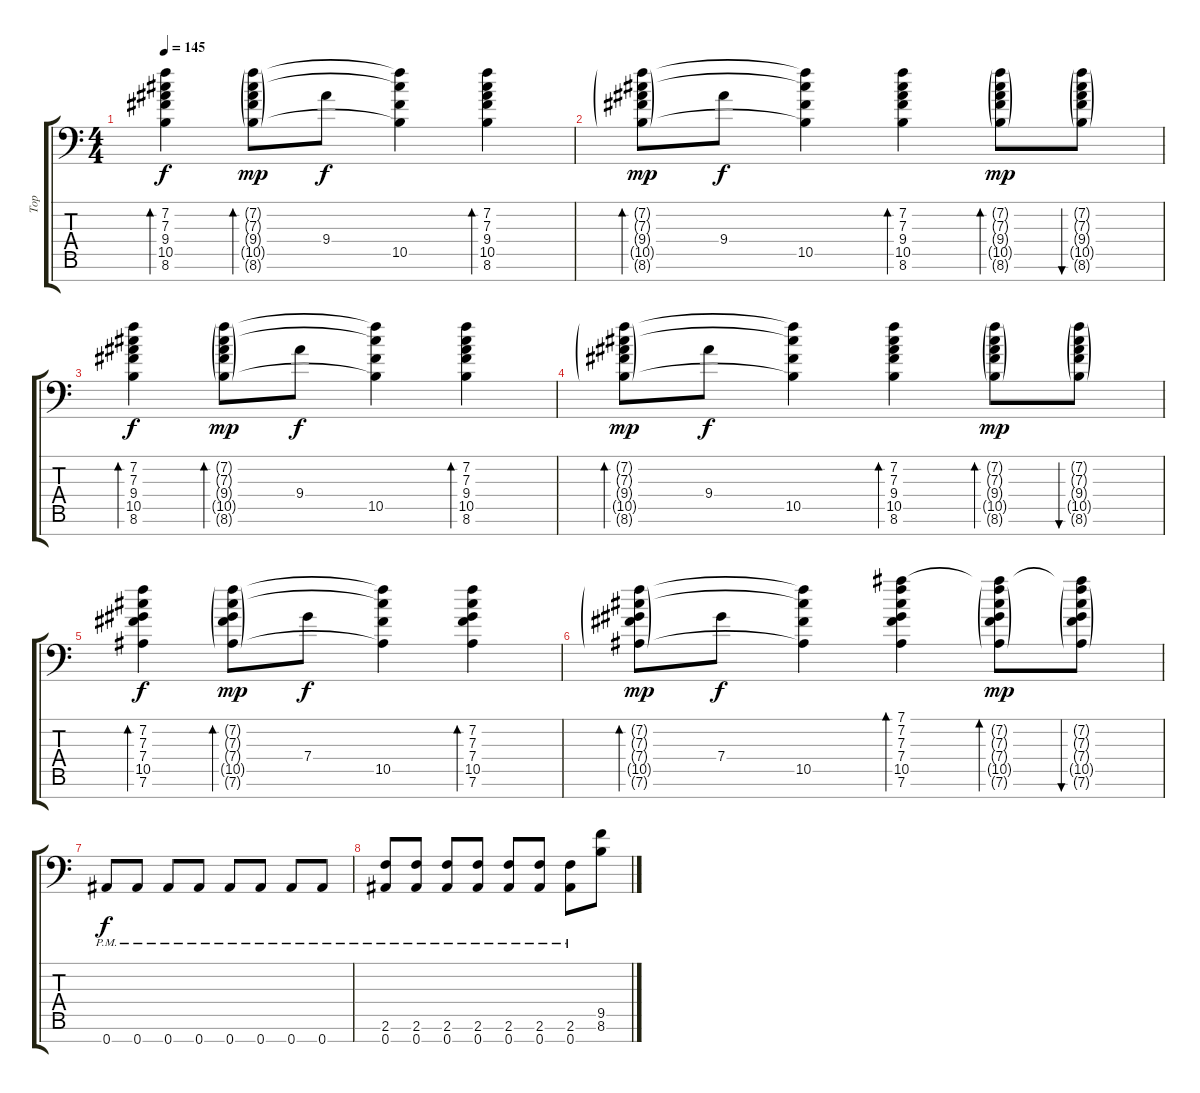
\track ("Top" "Top") {instrument distortionguitar}
\staff {score tabs}
\tuning (Eb4 Bb3 Gb3 Db3 Ab2 Eb2 Bb1) {hide}
\ts (4 4)
\tempo 145
\clef f4
\ks c
(7.2 7.3 9.4 10.5 8.6).4{bd 60 dy f} (7.2{g} 7.3{g} 9.4{g} 10.5{g} 8.6{g}).8{bd 60 dy mp} 9.4.8{dy f} (7.2{t} 7.3{t} 10.5 8.6{t}).4 (7.2 7.3 9.4 10.5 8.6).4{bd 60} |
(7.2{g} 7.3{g} 9.4{g} 10.5{g} 8.6{g}).8{bd 60 dy mp} 9.4.8{dy f} (7.2{t} 7.3{t} 10.5 8.6{t}).4 (7.2 7.3 9.4 10.5 8.6).4{bd 60} (7.2{g} 7.3{g} 9.4{g} 10.5{g} 8.6{g}).8{bd 60 dy mp} (7.2{g} 7.3{g} 9.4{g} 10.5{g} 8.6{g}).8{bu 60} |
(7.2 7.3 9.4 10.5 8.6).4{bd 60 dy f} (7.2{g} 7.3{g} 9.4{g} 10.5{g} 8.6{g}).8{bd 60 dy mp} 9.4.8{dy f} (7.2{t} 7.3{t} 10.5 8.6{t}).4 (7.2 7.3 9.4 10.5 8.6).4{bd 60} |
(7.2{g} 7.3{g} 9.4{g} 10.5{g} 8.6{g}).8{bd 60 dy mp} 9.4.8{dy f} (7.2{t} 7.3{t} 10.5 8.6{t}).4 (7.2 7.3 9.4 10.5 8.6).4{bd 60} (7.2{g} 7.3{g} 9.4{g} 10.5{g} 8.6{g}).8{bd 60 dy mp} (7.2{g} 7.3{g} 9.4{g} 10.5{g} 8.6{g}).8{bu 60} |
(7.2 7.3 7.4 10.5 7.6).4{bd 60 dy f} (7.2{g} 7.3{g} 7.4{g} 10.5{g} 7.6{g}).8{bd 60 dy mp} 7.4.8{dy f} (7.2{t} 7.3{t} 10.5 7.6{t}).4 (7.2 7.3 7.4 10.5 7.6).4{bd 60} |
(7.2{g} 7.3{g} 7.4{g} 10.5{g} 7.6{g}).8{bd 60 dy mp} 7.4.8{dy f} (7.2{t} 7.3{t} 10.5 7.6{t}).4 (7.1 7.2 7.3 7.4 10.5 7.6).4{bd 60} (7.1{t} 7.2{g} 7.3{g} 7.4{g} 10.5{g} 7.6{g}).8{bd 60 dy mp} (7.1{t} 7.2{g} 7.3{g} 7.4{g} 10.5{g} 7.6{g}).8{bu 60} |
0.7{pm}.8{dy f balance 2 instrument distortionguitar} 0.7{pm}.8 0.7{pm}.8 0.7{pm}.8 0.7{pm}.8 0.7{pm}.8 0.7{pm}.8 0.7{pm}.8 |
(2.6{pm} 0.7{pm}).8 (2.6{pm} 0.7{pm}).8 (2.6{pm} 0.7{pm}).8 (2.6{pm} 0.7{pm}).8 (2.6{pm} 0.7{pm}).8 (2.6{pm} 0.7{pm}).8 (2.6{pm} 0.7{pm}).8 (9.5 8.6).8
